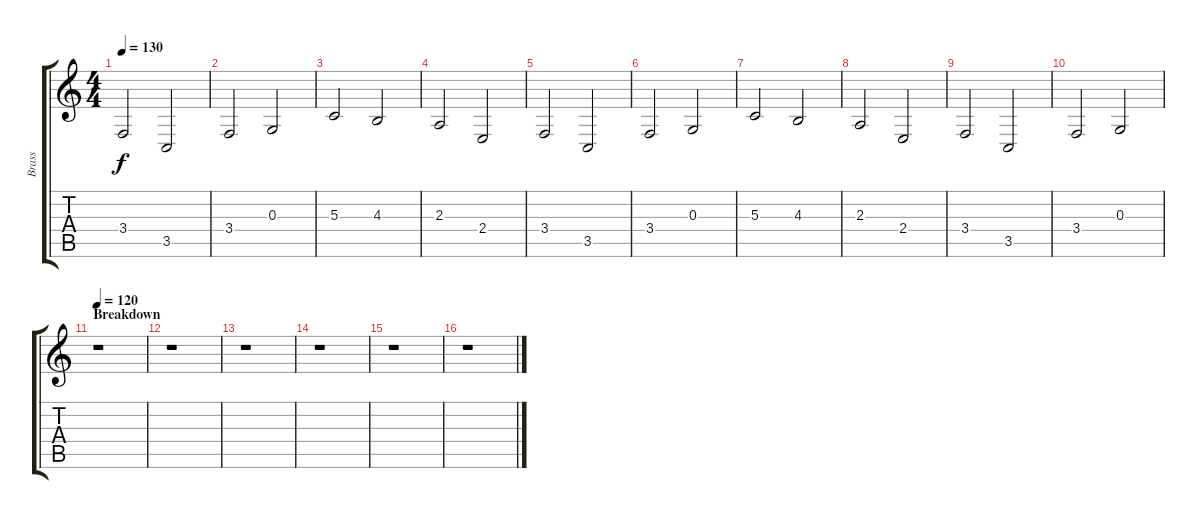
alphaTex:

\track ("Brass" "Brass") {instrument brasssection}
\staff {score tabs}
\tuning (E4 B3 G3 D3 A2 E2) {hide}
\ts (4 4)
\tempo 130
\clef g2
\ks c
3.4.2{dy f} 3.5.2 |
3.4.2 0.3.2 |
5.3.2 4.3.2 |
2.3.2 2.4.2 |
3.4.2 3.5.2 |
3.4.2 0.3.2 |
5.3.2 4.3.2 |
2.3.2 2.4.2 |
3.4.2 3.5.2 |
3.4.2 0.3.2 |
\section ("" "Breakdown")
\tempo 120
r.1 |
r.1 |
r.1 |
r.1 |
r.1 |
r.1
